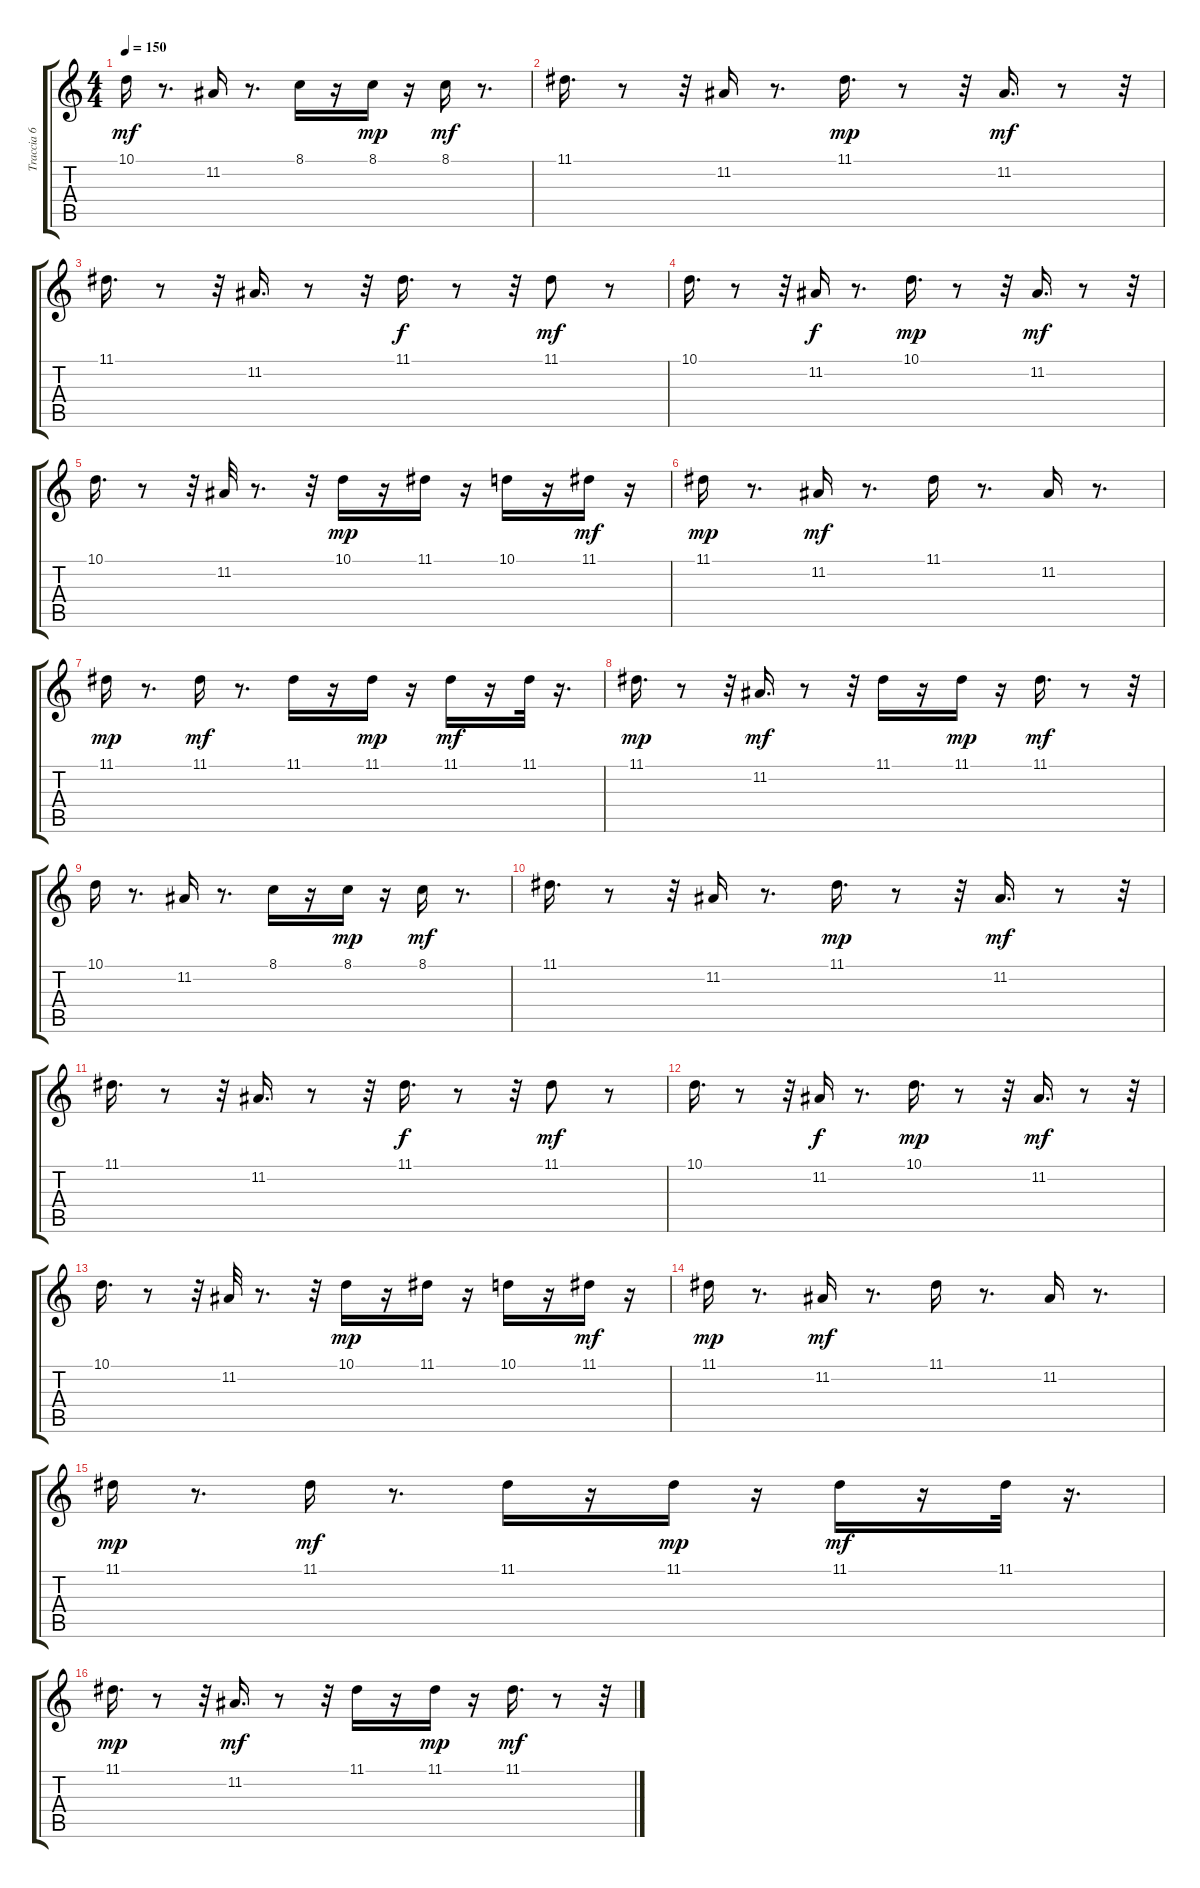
\track ("Traccia 6" "Traccia 6") {instrument celesta}
\staff {score tabs}
\tuning (E4 B3 G3 D3 A2 E2) {hide}
\ts (4 4)
\tempo 150
\clef g2
\ks c
10.1.16{dy mf} r.8{d} 11.2.16 r.8{d} 8.1.16 r.16 8.1.16{dy mp} r.16 8.1.16{dy mf} r.8{d} |
11.1.16{d} r.8 r.32 11.2.16 r.8{d} 11.1.16{d dy mp} r.8 r.32 11.2.16{d dy mf} r.8 r.32 |
11.1.16{d} r.8 r.32 11.2.16{d} r.8 r.32 11.1.16{d dy f} r.8 r.32 11.1.8{dy mf} r.8 |
10.1.16{d} r.8 r.32 11.2.16{dy f} r.8{d} 10.1.16{d dy mp} r.8 r.32 11.2.16{d dy mf} r.8 r.32 |
10.1.16{d} r.8 r.32 11.2.32 r.8{d} r.32 10.1.16{dy mp} r.16 11.1.16 r.16 10.1.16 r.16 11.1.16{dy mf} r.16 |
11.1.16{dy mp} r.8{d} 11.2.16{dy mf} r.8{d} 11.1.16 r.8{d} 11.2.16 r.8{d} |
11.1.16{dy mp} r.8{d} 11.1.16{dy mf} r.8{d} 11.1.16 r.16 11.1.16{dy mp} r.16 11.1.16{dy mf} r.16 11.1.32 r.16{d} |
11.1.16{d dy mp} r.8 r.32 11.2.16{d dy mf} r.8 r.32 11.1.16 r.16 11.1.16{dy mp} r.16 11.1.16{d dy mf} r.8 r.32 |
10.1.16 r.8{d} 11.2.16 r.8{d} 8.1.16 r.16 8.1.16{dy mp} r.16 8.1.16{dy mf} r.8{d} |
11.1.16{d} r.8 r.32 11.2.16 r.8{d} 11.1.16{d dy mp} r.8 r.32 11.2.16{d dy mf} r.8 r.32 |
11.1.16{d} r.8 r.32 11.2.16{d} r.8 r.32 11.1.16{d dy f} r.8 r.32 11.1.8{dy mf} r.8 |
10.1.16{d} r.8 r.32 11.2.16{dy f} r.8{d} 10.1.16{d dy mp} r.8 r.32 11.2.16{d dy mf} r.8 r.32 |
10.1.16{d} r.8 r.32 11.2.32 r.8{d} r.32 10.1.16{dy mp} r.16 11.1.16 r.16 10.1.16 r.16 11.1.16{dy mf} r.16 |
11.1.16{dy mp} r.8{d} 11.2.16{dy mf} r.8{d} 11.1.16 r.8{d} 11.2.16 r.8{d} |
11.1.16{dy mp} r.8{d} 11.1.16{dy mf} r.8{d} 11.1.16 r.16 11.1.16{dy mp} r.16 11.1.16{dy mf} r.16 11.1.32 r.16{d} |
11.1.16{d dy mp} r.8 r.32 11.2.16{d dy mf} r.8 r.32 11.1.16 r.16 11.1.16{dy mp} r.16 11.1.16{d dy mf} r.8 r.32
